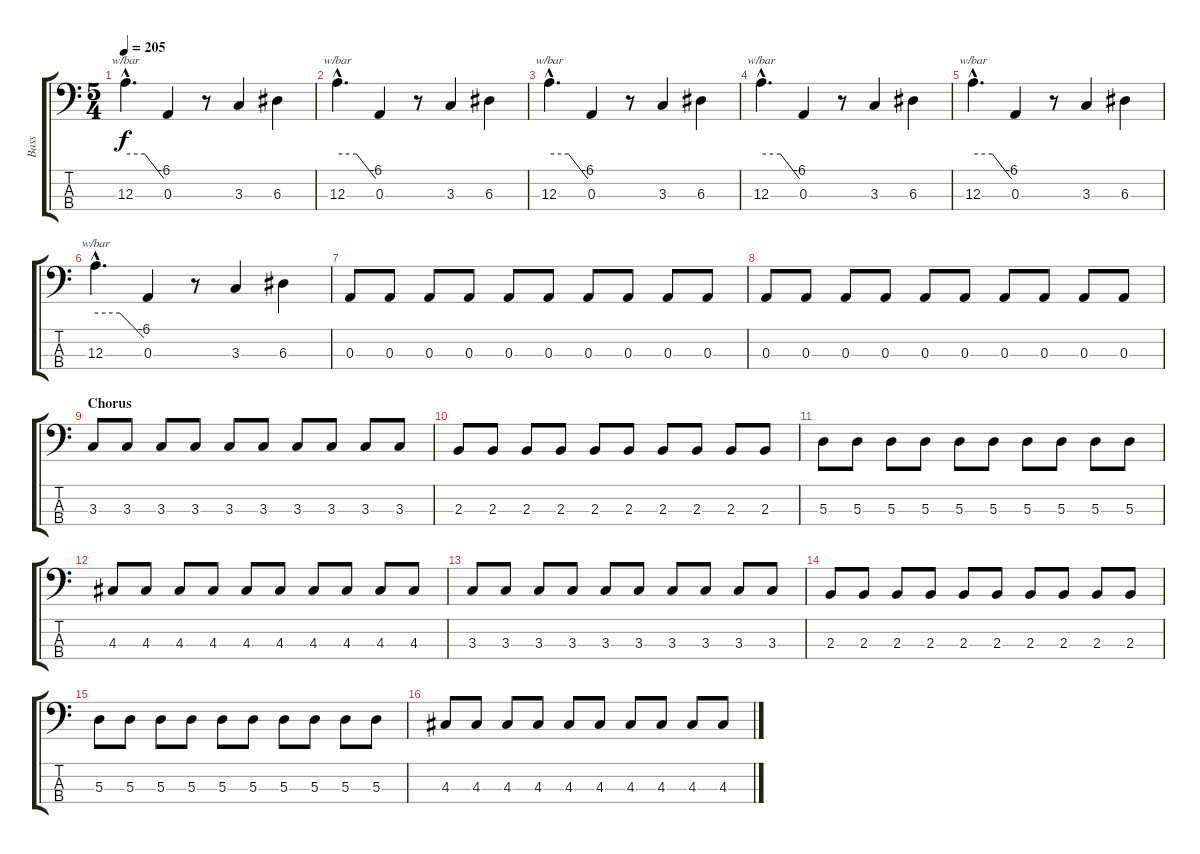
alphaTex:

\track ("Bass" "Bass") {instrument overdrivenguitar}
\staff {score tabs}
\tuning (G2 D2 A1 E1) {hide}
\ts (5 4)
\tempo 205
\clef f4
\ks c
12.3{hac}.4{d tbe (custom default 0 0 30 0 60 -24) dy f} 0.3.4 r.8 3.3.4 6.3.4 |
12.3{hac}.4{d tbe (custom default 0 0 30 0 60 -24)} 0.3.4 r.8 3.3.4 6.3.4 |
12.3{hac}.4{d tbe (custom default 0 0 30 0 60 -24)} 0.3.4 r.8 3.3.4 6.3.4 |
12.3{hac}.4{d tbe (custom default 0 0 30 0 60 -24)} 0.3.4 r.8 3.3.4 6.3.4 |
12.3{hac}.4{d tbe (custom default 0 0 30 0 60 -24)} 0.3.4 r.8 3.3.4 6.3.4 |
12.3{hac}.4{d tbe (custom default 0 0 30 0 60 -24)} 0.3.4 r.8 3.3.4 6.3.4 |
0.3.8 0.3.8 0.3.8 0.3.8 0.3.8 0.3.8 0.3.8 0.3.8 0.3.8 0.3.8 |
0.3.8 0.3.8 0.3.8 0.3.8 0.3.8 0.3.8 0.3.8 0.3.8 0.3.8 0.3.8 |
\section ("" "Chorus")
3.3.8 3.3.8 3.3.8 3.3.8 3.3.8 3.3.8 3.3.8 3.3.8 3.3.8 3.3.8 |
2.3.8 2.3.8 2.3.8 2.3.8 2.3.8 2.3.8 2.3.8 2.3.8 2.3.8 2.3.8 |
5.3.8 5.3.8 5.3.8 5.3.8 5.3.8 5.3.8 5.3.8 5.3.8 5.3.8 5.3.8 |
4.3.8 4.3.8 4.3.8 4.3.8 4.3.8 4.3.8 4.3.8 4.3.8 4.3.8 4.3.8 |
3.3.8 3.3.8 3.3.8 3.3.8 3.3.8 3.3.8 3.3.8 3.3.8 3.3.8 3.3.8 |
2.3.8 2.3.8 2.3.8 2.3.8 2.3.8 2.3.8 2.3.8 2.3.8 2.3.8 2.3.8 |
5.3.8 5.3.8 5.3.8 5.3.8 5.3.8 5.3.8 5.3.8 5.3.8 5.3.8 5.3.8 |
4.3.8 4.3.8 4.3.8 4.3.8 4.3.8 4.3.8 4.3.8 4.3.8 4.3.8 4.3.8
